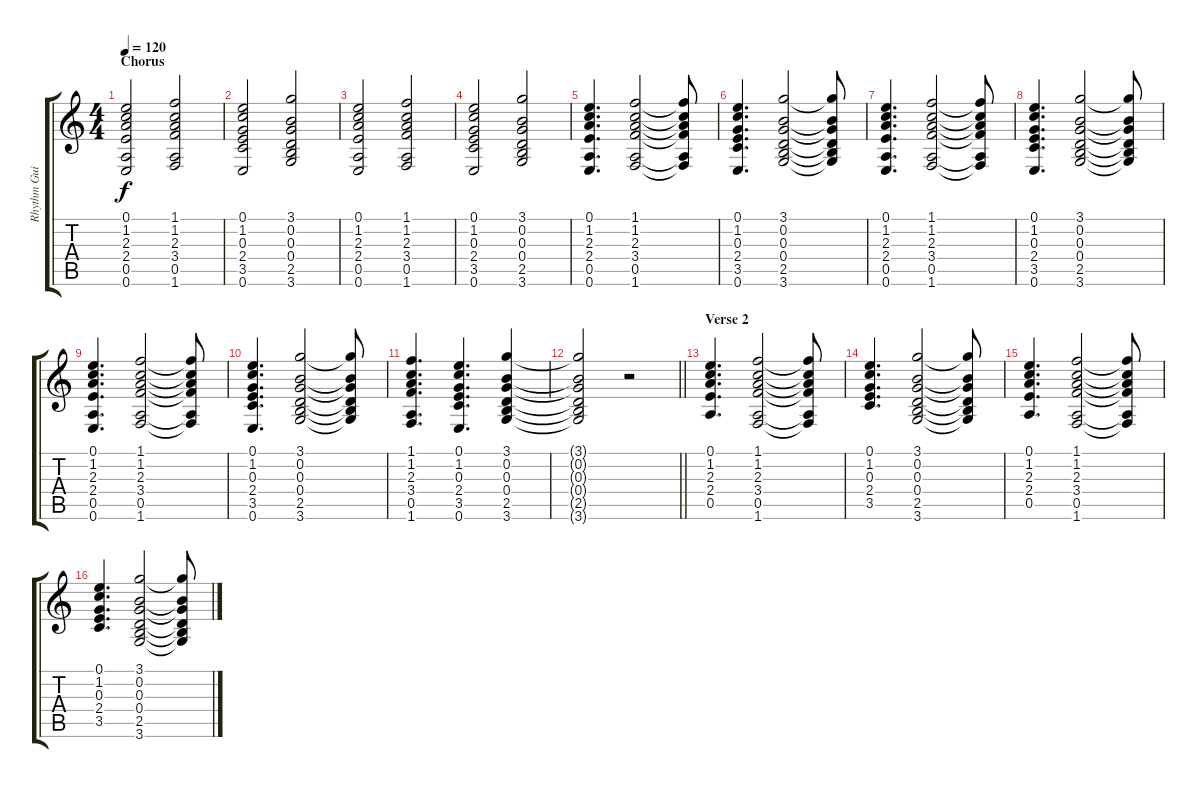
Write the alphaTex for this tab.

\track ("Rhythm Guitar" "Rhythm Gui") {instrument overdrivenguitar}
\staff {score tabs}
\tuning (E4 B3 G3 D3 A2 E2) {hide}
\ts (4 4)
\section ("" "Chorus")
\tempo 120
\clef g2
\ks c
(0.1 1.2 2.3 2.4 0.5 0.6).2{dy f} (1.1 1.2 2.3 3.4 0.5 1.6).2 |
(0.1 1.2 0.3 2.4 3.5 0.6).2 (3.1 0.2 0.3 0.4 2.5 3.6).2 |
(0.1 1.2 2.3 2.4 0.5 0.6).2 (1.1 1.2 2.3 3.4 0.5 1.6).2 |
(0.1 1.2 0.3 2.4 3.5 0.6).2 (3.1 0.2 0.3 0.4 2.5 3.6).2 |
(0.1 1.2 2.3 2.4 0.5 0.6).4{d} (1.1 1.2 2.3 3.4 0.5 1.6).2 (1.1{t} 1.2{t} 2.3{t} 3.4{t} 0.5{t} 1.6{t}).8 |
(0.1 1.2 0.3 2.4 3.5 0.6).4{d} (3.1 0.2 0.3 0.4 2.5 3.6).2 (3.1{t} 0.2{t} 0.3{t} 0.4{t} 2.5{t} 3.6{t}).8 |
(0.1 1.2 2.3 2.4 0.5 0.6).4{d} (1.1 1.2 2.3 3.4 0.5 1.6).2 (1.1{t} 1.2{t} 2.3{t} 3.4{t} 0.5{t} 1.6{t}).8 |
(0.1 1.2 0.3 2.4 3.5 0.6).4{d} (3.1 0.2 0.3 0.4 2.5 3.6).2 (3.1{t} 0.2{t} 0.3{t} 0.4{t} 2.5{t} 3.6{t}).8 |
(0.1 1.2 2.3 2.4 0.5 0.6).4{d} (1.1 1.2 2.3 3.4 0.5 1.6).2 (1.1{t} 1.2{t} 2.3{t} 3.4{t} 0.5{t} 1.6{t}).8 |
(0.1 1.2 0.3 2.4 3.5 0.6).4{d} (3.1 0.2 0.3 0.4 2.5 3.6).2 (3.1{t} 0.2{t} 0.3{t} 0.4{t} 2.5{t} 3.6{t}).8 |
(1.1 1.2 2.3 3.4 0.5 1.6).4{d} (0.1 1.2 0.3 2.4 3.5 0.6).4{d} (3.1 0.2 0.3 0.4 2.5 3.6).4 |
\barLineRight lightlight
(3.1{t} 0.2{t} 0.3{t} 0.4{t} 2.5{t} 3.6{t}).2 r.2 |
\section ("" "Verse 2")
(0.1 1.2 2.3 2.4 0.5).4{d} (1.1 1.2 2.3 3.4 0.5 1.6).2 (1.1{t} 1.2{t} 2.3{t} 3.4{t} 0.5{t} 1.6{t}).8 |
(0.1 1.2 0.3 2.4 3.5).4{d} (3.1 0.2 0.3 0.4 2.5 3.6).2 (3.1{t} 0.2{t} 0.3{t} 0.4{t} 2.5{t} 3.6{t}).8 |
(0.1 1.2 2.3 2.4 0.5).4{d} (1.1 1.2 2.3 3.4 0.5 1.6).2 (1.1{t} 1.2{t} 2.3{t} 3.4{t} 0.5{t} 1.6{t}).8 |
(0.1 1.2 0.3 2.4 3.5).4{d} (3.1 0.2 0.3 0.4 2.5 3.6).2 (3.1{t} 0.2{t} 0.3{t} 0.4{t} 2.5{t} 3.6{t}).8
